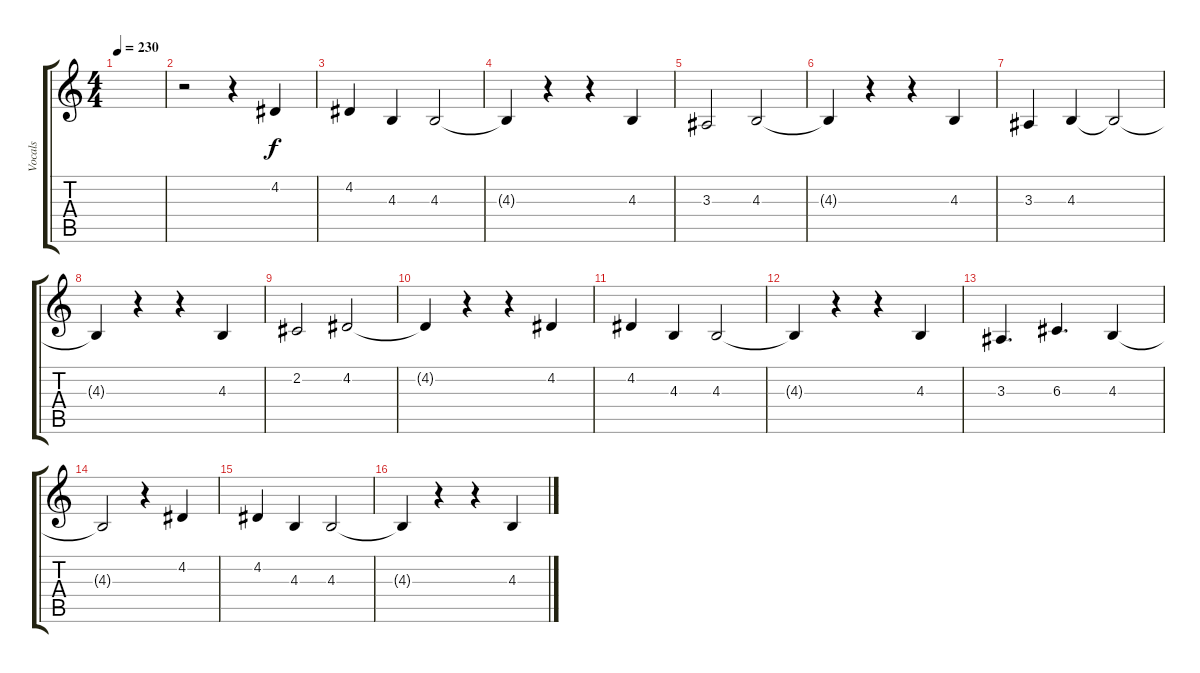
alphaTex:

\track ("Vocals" "Vocals") {instrument altosax}
\staff {score tabs}
\tuning (E4 B3 G3 D3 A2 E2) {hide}
\ts (4 4)
\tempo 230
\clef g2
\ks c
|
r.2 r.4 4.2.4 |
4.2.4 4.3.4 4.3.2 |
4.3{t}.4 r.4 r.4 4.3.4 |
3.3.2 4.3.2 |
4.3{t}.4 r.4 r.4 4.3.4 |
3.3.4 4.3.4 4.3{t}.2 |
4.3{t}.4 r.4 r.4 4.3.4 |
2.2.2 4.2.2 |
4.2{t}.4 r.4 r.4 4.2.4 |
4.2.4 4.3.4 4.3.2 |
4.3{t}.4 r.4 r.4 4.3.4 |
3.3.4{d} 6.3.4{d} 4.3.4 |
4.3{t}.2 r.4 4.2.4 |
4.2.4 4.3.4 4.3.2 |
4.3{t}.4 r.4 r.4 4.3.4
